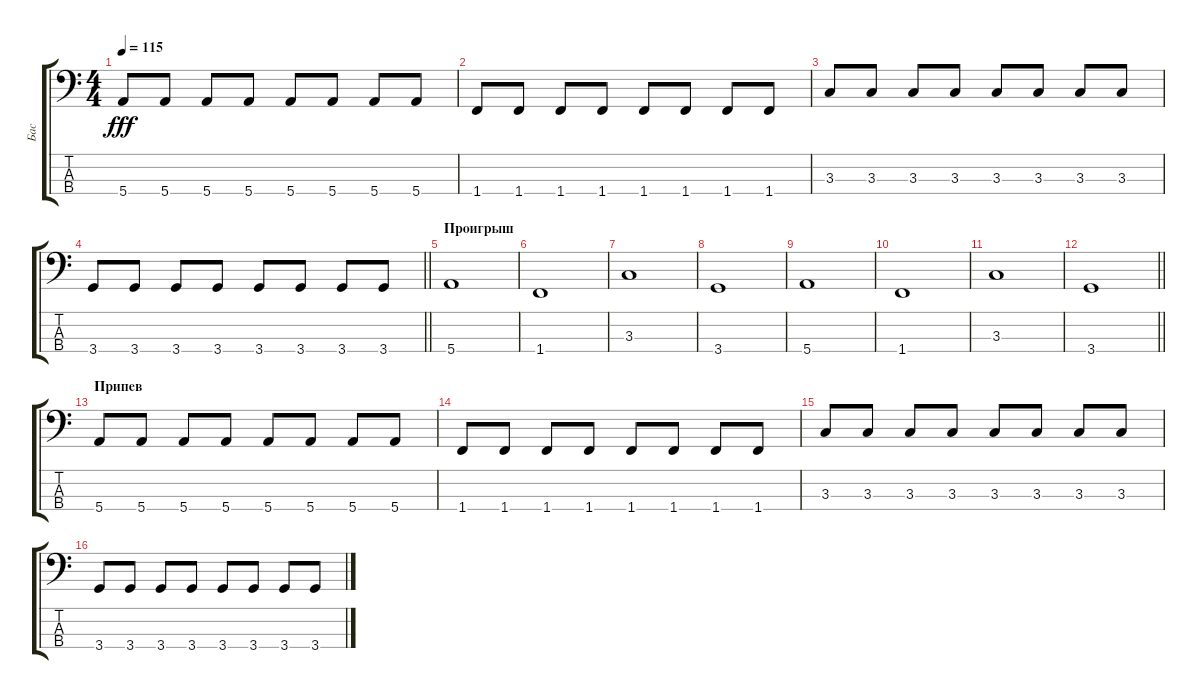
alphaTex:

\track ("Бас" "Бас") {instrument electricbassfinger}
\staff {score tabs}
\tuning (G2 D2 A1 E1) {hide}
\ts (4 4)
\tempo 115
\clef f4
\ks c
5.4.8{dy fff} 5.4.8 5.4.8 5.4.8 5.4.8 5.4.8 5.4.8 5.4.8 |
1.4.8 1.4.8 1.4.8 1.4.8 1.4.8 1.4.8 1.4.8 1.4.8 |
3.3.8 3.3.8 3.3.8 3.3.8 3.3.8 3.3.8 3.3.8 3.3.8 |
\barLineRight lightlight
3.4.8 3.4.8 3.4.8 3.4.8 3.4.8 3.4.8 3.4.8 3.4.8 |
\section ("" "Проигрыш")
5.4.1 |
1.4.1 |
3.3.1 |
3.4.1 |
5.4.1 |
1.4.1 |
3.3.1 |
\barLineRight lightlight
3.4.1 |
\section ("" "Припев")
5.4.8 5.4.8 5.4.8 5.4.8 5.4.8 5.4.8 5.4.8 5.4.8 |
1.4.8 1.4.8 1.4.8 1.4.8 1.4.8 1.4.8 1.4.8 1.4.8 |
3.3.8 3.3.8 3.3.8 3.3.8 3.3.8 3.3.8 3.3.8 3.3.8 |
3.4.8 3.4.8 3.4.8 3.4.8 3.4.8 3.4.8 3.4.8 3.4.8
